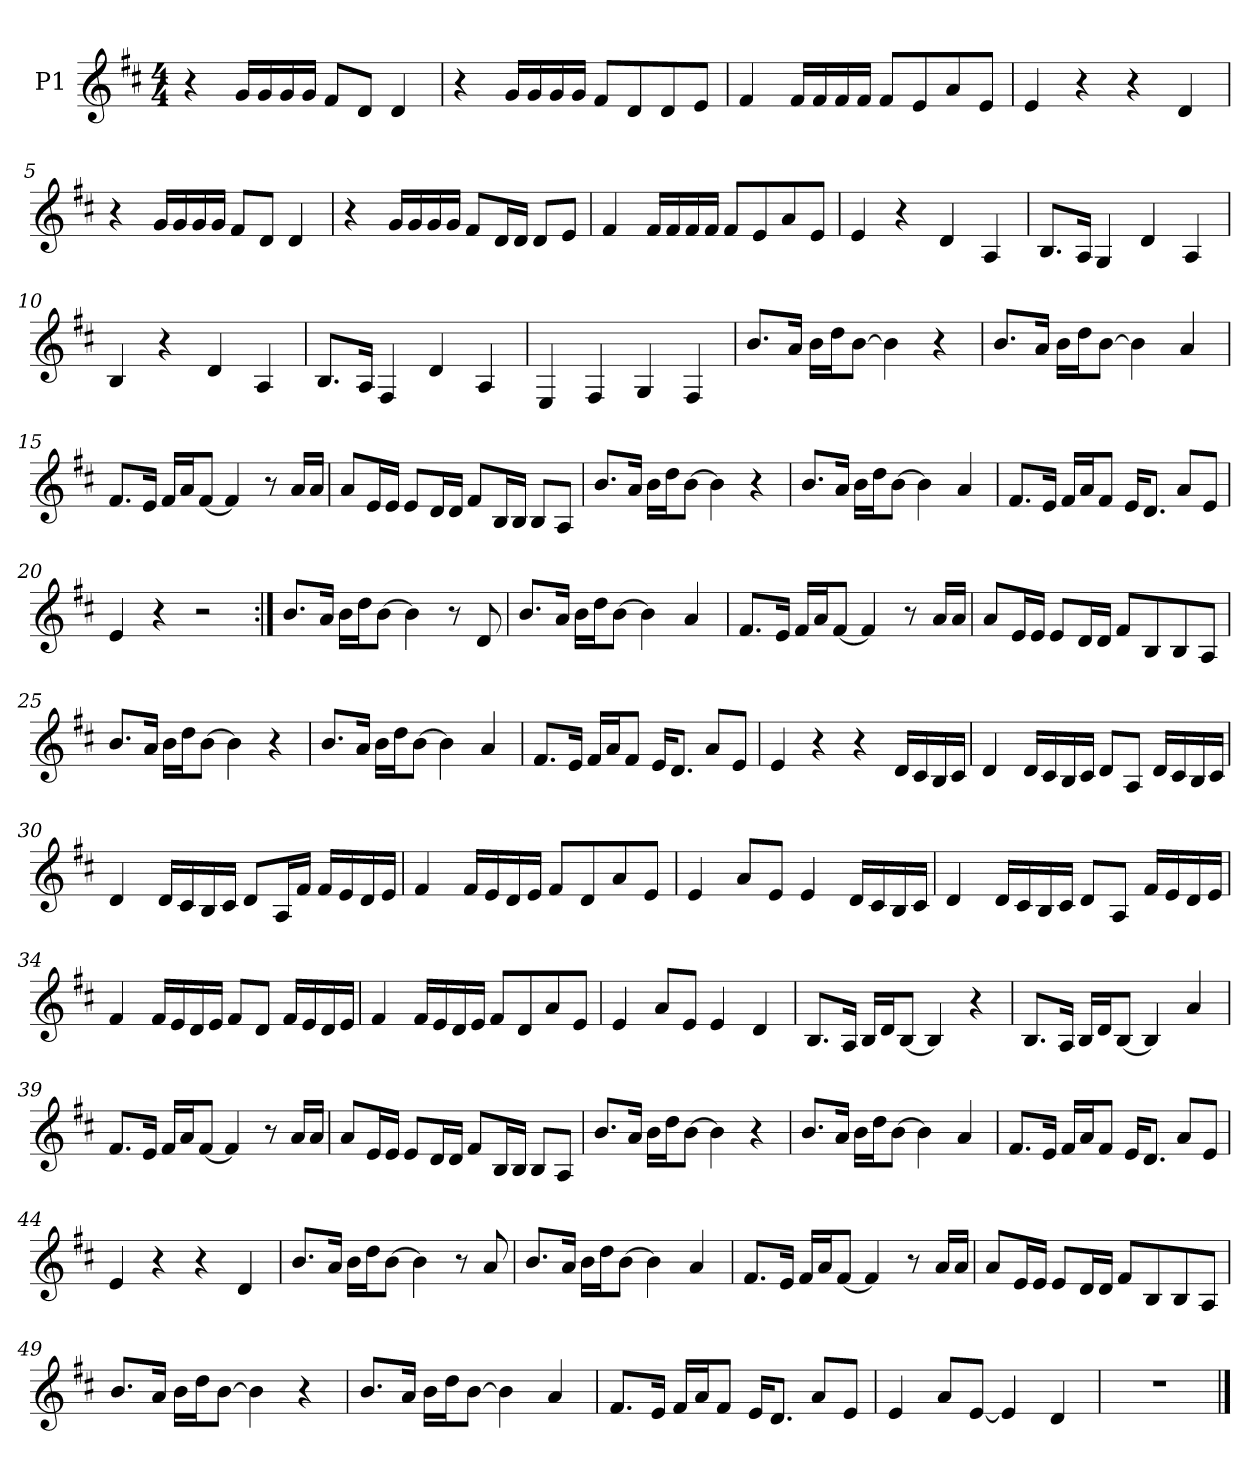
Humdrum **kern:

**kern
*part1
*staff1
*I"P1
*clefG2
*k[f#c#]
*M4/4
*MM109
=1
4r
16g/LL
16g/
16g/
16g/JJ
8f#/L
8d/J
4d/
=2
4r
16g/LL
16g/
16g/
16g/JJ
8f#/L
8d/
8d/
8e/J
=3
4f#/
16f#/LL
16f#/
16f#/
16f#/JJ
8f#/L
8e/
8a/
8e/J
=4
4e/
4r
4r
4d/
!!LO:LB:g=z
=5
4r
16g/LL
16g/
16g/
16g/JJ
8f#/L
8d/J
4d/
=6
4r
16g/LL
16g/
16g/
16g/JJ
8f#/L
16d/L
16d/JJ
8d/L
8e/J
=7
4f#/
16f#/LL
16f#/
16f#/
16f#/JJ
8f#/L
8e/
8a/
8e/J
=8
4e/
4r
4d/
4A/
!!LO:LB:g=z
=9
8.B/L
16A/Jk
4G/
4d/
4A/
=10
4B/
4r
4d/
4A/
=11
8.B/L
16A/Jk
4F#/
4d/
4A/
=12
4E/
4F#/
4G/
4F#/
=13
8.b/L
16a/Jk
16b\LL
16dd\J
[8b\J
4b\]
4r
!!LO:LB:g=z
=14
8.b/L
16a/Jk
16b\LL
16dd\J
[8b\J
4b\]
4a/
=15
8.f#/L
16e/Jk
16f#/LL
16a/J
[8f#/J
4f#/]
8r
16a/LL
16a/JJ
=16
8a/L
16e/L
16e/JJ
8e/L
16d/L
16d/JJ
8f#/L
16B/L
16B/JJ
8B/L
8A/J
=17
8.b/L
16a/Jk
16b\LL
16dd\J
[8b\J
4b\]
4r
!!LO:LB:g=z
=18
8.b/L
16a/Jk
16b\LL
16dd\J
[8b\J
4b\]
4a/
=19
8.f#/L
16e/Jk
16f#/LL
16a/J
8f#/J
16e/KL
8.d/J
8a/L
8e/J
=20
4e/
4r
2r
=21:|!
8.b/L
16a/Jk
16b\LL
16dd\J
[8b\J
4b\]
8r
8d/
!!LO:LB:g=z
=22
8.b/L
16a/Jk
16b\LL
16dd\J
[8b\J
4b\]
4a/
=23
8.f#/L
16e/Jk
16f#/LL
16a/J
[8f#/J
4f#/]
8r
16a/LL
16a/JJ
=24
8a/L
16e/L
16e/JJ
8e/L
16d/L
16d/JJ
8f#/L
8B/
8B/
8A/J
=25
8.b/L
16a/Jk
16b\LL
16dd\J
[8b\J
4b\]
4r
!!LO:LB:g=z
=26
8.b/L
16a/Jk
16b\LL
16dd\J
[8b\J
4b\]
4a/
=27
8.f#/L
16e/Jk
16f#/LL
16a/J
8f#/J
16e/KL
8.d/J
8a/L
8e/J
=28
4e/
4r
4r
16d/LL
16c#/
16B/
16c#/JJ
=29
4d/
16d/LL
16c#/
16B/
16c#/JJ
8d/L
8A/J
16d/LL
16c#/
16B/
16c#/JJ
!!LO:LB:g=z
=30
4d/
16d/LL
16c#/
16B/
16c#/JJ
8d/L
16A/L
16f#/JJ
16f#/LL
16e/
16d/
16e/JJ
=31
4f#/
16f#/LL
16e/
16d/
16e/JJ
8f#/L
8d/
8a/
8e/J
=32
4e/
8a/L
8e/J
4e/
16d/LL
16c#/
16B/
16c#/JJ
!!LO:LB:g=z
=33
4d/
16d/LL
16c#/
16B/
16c#/JJ
8d/L
8A/J
16f#/LL
16e/
16d/
16e/JJ
=34
4f#/
16f#/LL
16e/
16d/
16e/JJ
8f#/L
8d/J
16f#/LL
16e/
16d/
16e/JJ
=35
4f#/
16f#/LL
16e/
16d/
16e/JJ
8f#/L
8d/
8a/
8e/J
=36
4e/
8a/L
8e/J
4e/
4d/
!!LO:LB:g=z
=37
8.B/L
16A/Jk
16B/LL
16d/J
[8B/J
4B/]
4r
=38
8.B/L
16A/Jk
16B/LL
16d/J
[8B/J
4B/]
4a/
=39
8.f#/L
16e/Jk
16f#/LL
16a/J
[8f#/J
4f#/]
8r
16a/LL
16a/JJ
=40
8a/L
16e/L
16e/JJ
8e/L
16d/L
16d/JJ
8f#/L
16B/L
16B/JJ
8B/L
8A/J
!!LO:LB:g=z
=41
8.b/L
16a/Jk
16b\LL
16dd\J
[8b\J
4b\]
4r
=42
8.b/L
16a/Jk
16b\LL
16dd\J
[8b\J
4b\]
4a/
=43
8.f#/L
16e/Jk
16f#/LL
16a/J
8f#/J
16e/KL
8.d/J
8a/L
8e/J
=44
4e/
4r
4r
4d/
!!LO:PB:g=z
=45
8.b/L
16a/Jk
16b\LL
16dd\J
[8b\J
4b\]
8r
8a/
=46
8.b/L
16a/Jk
16b\LL
16dd\J
[8b\J
4b\]
4a/
=47
8.f#/L
16e/Jk
16f#/LL
16a/J
[8f#/J
4f#/]
8r
16a/LL
16a/JJ
=48
8a/L
16e/L
16e/JJ
8e/L
16d/L
16d/JJ
8f#/L
8B/
8B/
8A/J
!!LO:LB:g=z
=49
8.b/L
16a/Jk
16b\LL
16dd\J
[8b\J
4b\]
4r
=50
8.b/L
16a/Jk
16b\LL
16dd\J
[8b\J
4b\]
4a/
=51
8.f#/L
16e/Jk
16f#/LL
16a/J
8f#/J
16e/KL
8.d/J
8a/L
8e/J
=52
4e/
8a/L
[8e/J
4e/]
4d/
=53
1r
==
*-
